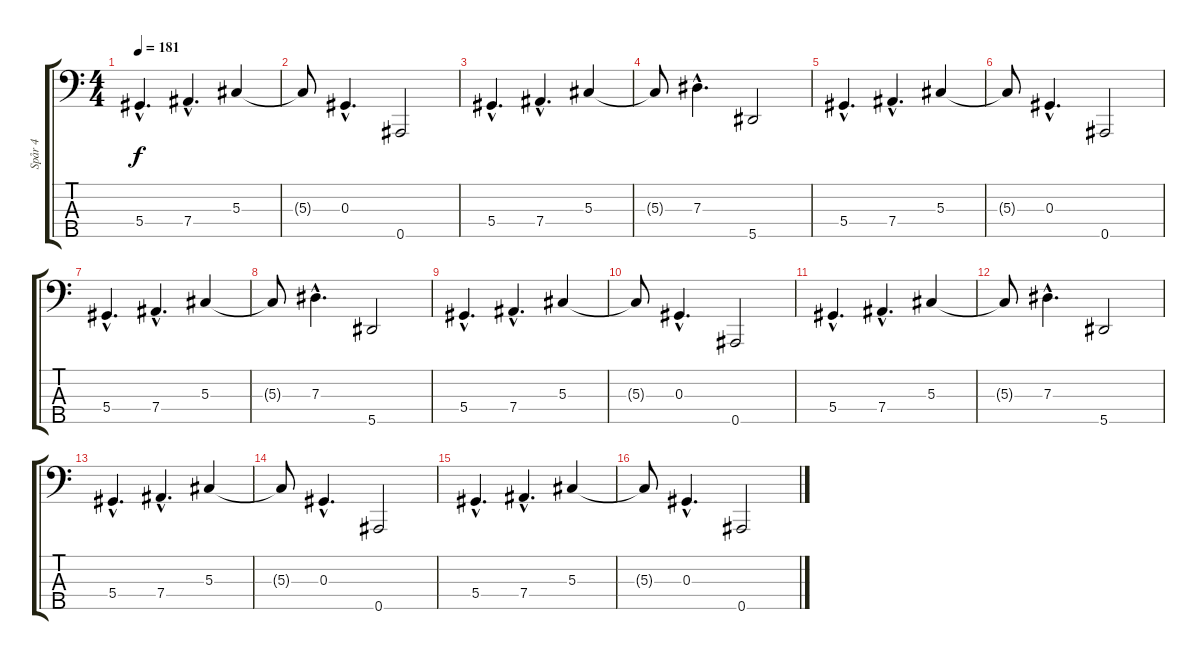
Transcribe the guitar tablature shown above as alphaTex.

\track ("Spår 4" "Spår 4") {instrument electricbasspick}
\staff {score tabs}
\tuning (Gb2 Db2 Ab1 Eb1 Bb0) {hide}
\ts (4 4)
\tempo 181
\clef f4
\ks c
5.4{hac}.4{d dy f} 7.4{hac}.4{d} 5.3.4 |
5.3{t}.8 0.3{hac}.4{d} 0.5.2 |
5.4{hac}.4{d} 7.4{hac}.4{d} 5.3.4 |
5.3{t}.8 7.3{hac}.4{d} 5.5.2 |
5.4{hac}.4{d} 7.4{hac}.4{d} 5.3.4 |
5.3{t}.8 0.3{hac}.4{d} 0.5.2 |
5.4{hac}.4{d} 7.4{hac}.4{d} 5.3.4 |
5.3{t}.8 7.3{hac}.4{d} 5.5.2 |
5.4{hac}.4{d} 7.4{hac}.4{d} 5.3.4 |
5.3{t}.8 0.3{hac}.4{d} 0.5.2 |
5.4{hac}.4{d} 7.4{hac}.4{d} 5.3.4 |
5.3{t}.8 7.3{hac}.4{d} 5.5.2 |
5.4{hac}.4{d} 7.4{hac}.4{d} 5.3.4 |
5.3{t}.8 0.3{hac}.4{d} 0.5.2 |
5.4{hac}.4{d} 7.4{hac}.4{d} 5.3.4 |
5.3{t}.8 0.3{hac}.4{d} 0.5.2
